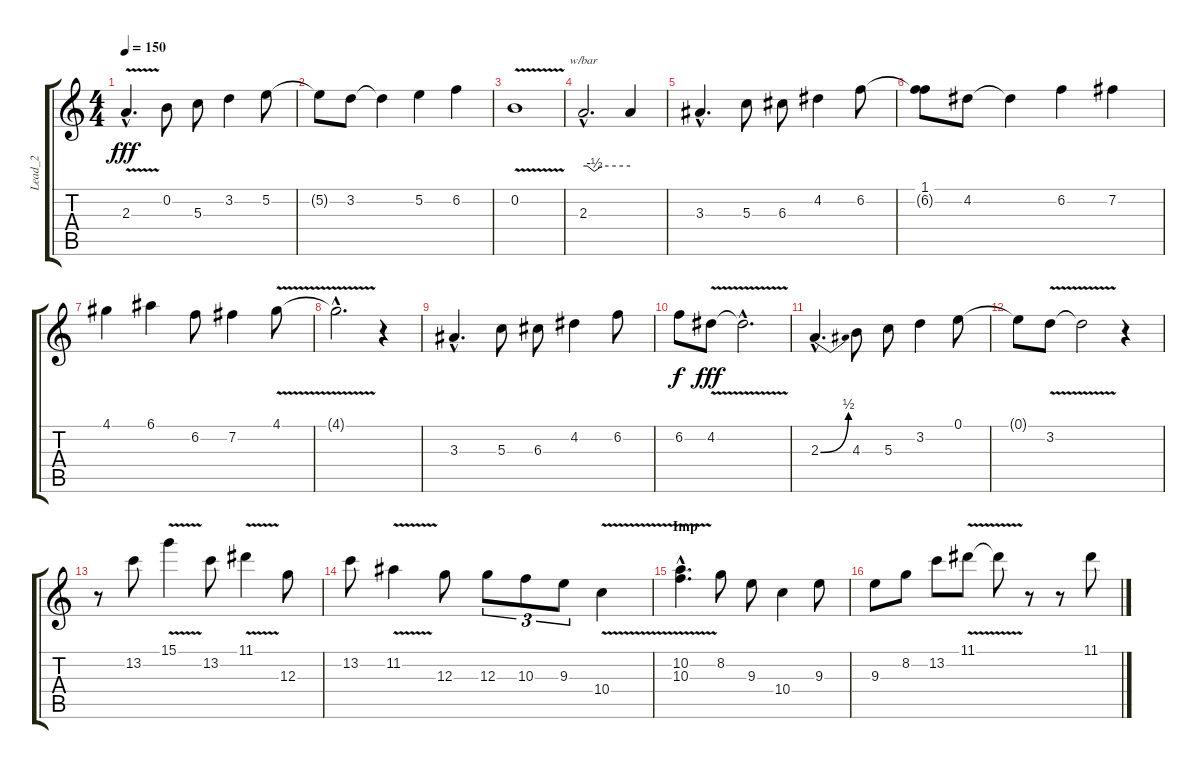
\track ("Lead_2" "Lead_2") {instrument electricguitarjazz}
\staff {score tabs}
\tuning (E4 B3 G3 D3 A2 E2) {hide}
\ts (4 4)
\tempo 150
\clef g2
\ks c
2.3{v hac}.4{d dy fff} 0.2.8 5.3.8 3.2.4 5.2.8 |
5.2{t}.8 3.2.8 3.2{t}.4 5.2.4 6.2.4 |
0.2{v}.1 |
2.3{hac}.2{d tbe (custom default 0 0 5 0 14 -2 24 0 60 0)} 2.3{t}.4 |
3.3{hac}.4{d instrument acousticguitarsteel} 5.3.8 6.3.8 4.2.4 6.2.8 |
(1.1 6.2{t}).8 4.2.8 4.2{t}.4 6.2.4 7.2.4 |
4.1.4 6.1.4 6.2.8 7.2.4 4.1{v}.8 |
4.1{hac t}.2{d} r.4 |
3.3{hac}.4{d} 5.3.8 6.3.8 4.2.4 6.2.8 |
6.2.8{dy f} 4.2{v}.8{dy fff} 4.2{hac t}.2{d} |
2.3{be (bend 0 0 60 2) hac}.4{d} 4.3.8 5.3.8 3.2.4 0.1.8 |
0.1{t}.8 3.2{v}.8 3.2{t}.2 r.4 |
r.8{instrument electricguitarjazz} 13.2.8 15.1{v}.4 13.2.8 11.1{v}.4 12.3.8 |
13.2.8 11.2{v}.4 12.3.8 12.3.8{tu (3 2)} 10.3.8{tu (3 2)} 9.3.8{tu (3 2)} 10.4{v}.4 |
\section ("" "Imp")
(10.2{v hac} 10.3{v hac}).4{d} 8.2.8 9.3.8 10.4.4 9.3.8 |
9.3.8 8.2.8 13.2.8 11.1{v}.8 11.1{t}.8 r.8 r.8 11.1.8
